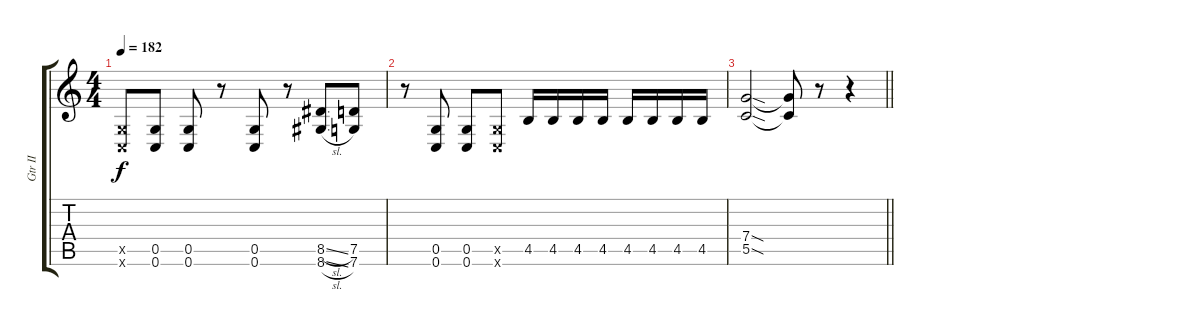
\track ("Gtr II" "Gtr II") {instrument overdrivenguitar}
\staff {score tabs}
\tuning (D4 A3 F3 C3 G2 C2) {hide}
\ts (4 4)
\tempo 182
\clef g2
\ks c
(0.5{x} 0.6{x}).8{dy f} (0.5 0.6).8 (0.5 0.6).8 r.8 (0.5 0.6).8 r.8 (8.5{sl} 8.6{sl}).8 (7.5 7.6).8 |
r.8 (0.5 0.6).8 (0.5 0.6).8 (0.5{x} 0.6{x}).8 4.5.16 4.5.16 4.5.16 4.5.16 4.5.16 4.5.16 4.5.16 4.5.16 |
\barLineRight lightlight
(7.4{sod} 5.5{sod}).2 (7.4{t} 5.5{t}).8 r.8 r.4
